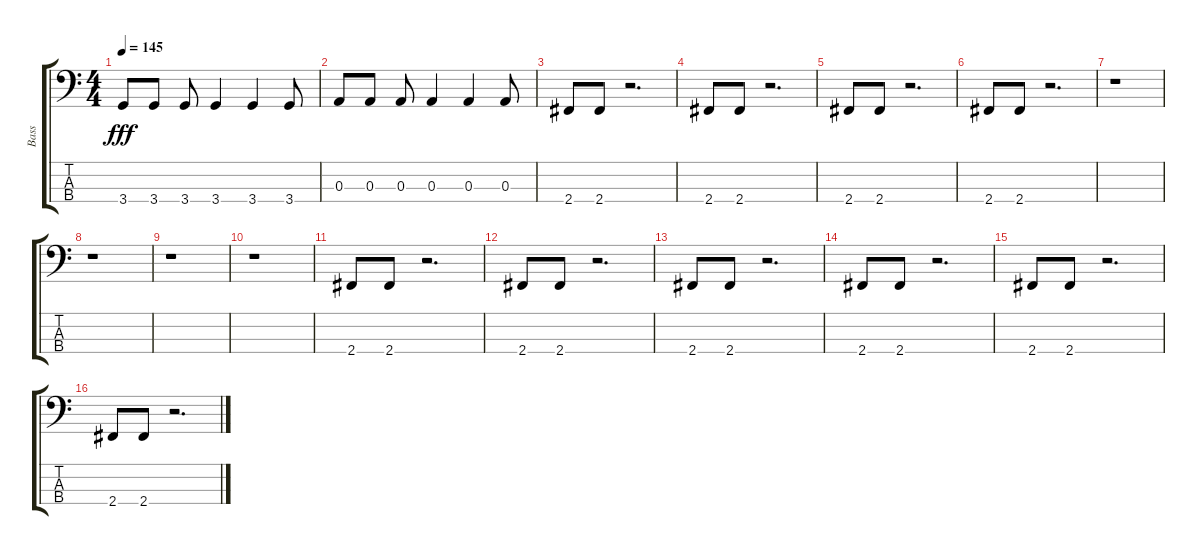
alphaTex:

\track ("Bass" "Bass") {instrument slapbass2}
\staff {score tabs}
\tuning (G2 D2 A1 E1) {hide}
\ts (4 4)
\tempo 145
\clef f4
\ks c
3.4.8{dy fff} 3.4.8 3.4.8 3.4.4 3.4.4 3.4.8 |
0.3.8 0.3.8 0.3.8 0.3.4 0.3.4 0.3.8 |
2.4.8 2.4.8 r.2{d} |
2.4.8 2.4.8 r.2{d} |
2.4.8 2.4.8 r.2{d} |
2.4.8 2.4.8 r.2{d} |
r.1 |
r.1 |
r.1 |
r.1 |
2.4.8 2.4.8 r.2{d} |
2.4.8 2.4.8 r.2{d} |
2.4.8 2.4.8 r.2{d} |
2.4.8 2.4.8 r.2{d} |
2.4.8 2.4.8 r.2{d} |
2.4.8 2.4.8 r.2{d}
